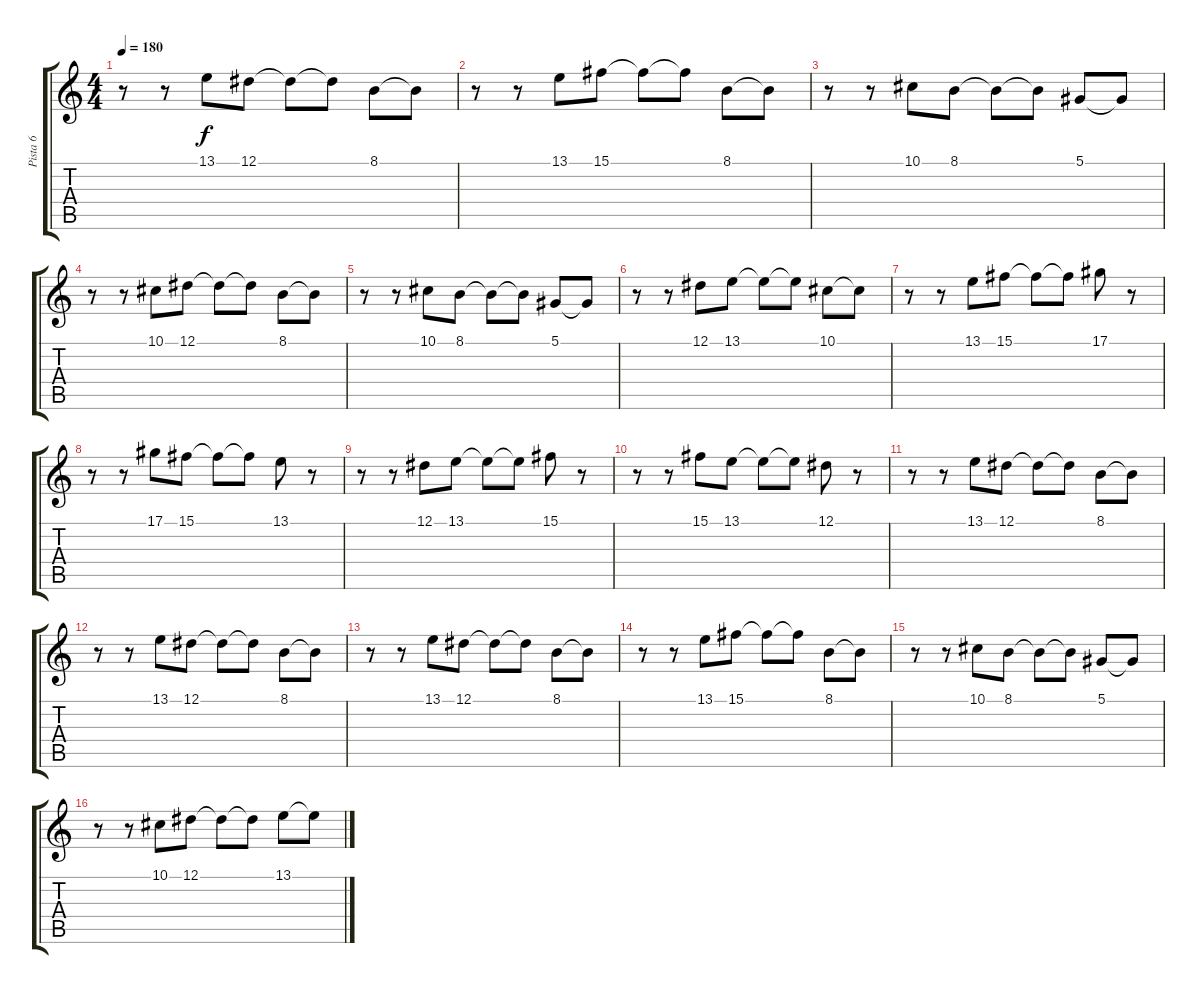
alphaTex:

\track ("Pista 6" "Pista 6") {instrument lead6voice}
\staff {score tabs}
\tuning (Eb4 Bb3 Gb3 Db3 Ab2 Eb2) {hide}
\ts (4 4)
\tempo 180
\clef g2
\ks c
r.8{dy f} r.8 13.1.8 12.1.8 12.1{t}.8 12.1{t}.8 8.1.8 8.1{t}.8 |
r.8 r.8 13.1.8 15.1.8 15.1{t}.8 15.1{t}.8 8.1.8 8.1{t}.8 |
r.8 r.8 10.1.8 8.1.8 8.1{t}.8 8.1{t}.8 5.1.8 5.1{t}.8 |
r.8 r.8 10.1.8 12.1.8 12.1{t}.8 12.1{t}.8 8.1.8 8.1{t}.8 |
r.8 r.8 10.1.8 8.1.8 8.1{t}.8 8.1{t}.8 5.1.8 5.1{t}.8 |
r.8 r.8 12.1.8 13.1.8 13.1{t}.8 13.1{t}.8 10.1.8 10.1{t}.8 |
r.8 r.8 13.1.8 15.1.8 15.1{t}.8 15.1{t}.8 17.1.8 r.8 |
r.8 r.8 17.1.8 15.1.8 15.1{t}.8 15.1{t}.8 13.1.8 r.8 |
r.8 r.8 12.1.8 13.1.8 13.1{t}.8 13.1{t}.8 15.1.8 r.8 |
r.8 r.8 15.1.8 13.1.8 13.1{t}.8 13.1{t}.8 12.1.8 r.8 |
r.8 r.8 13.1.8 12.1.8 12.1{t}.8 12.1{t}.8 8.1.8 8.1{t}.8 |
r.8 r.8 13.1.8 12.1.8 12.1{t}.8 12.1{t}.8 8.1.8 8.1{t}.8 |
r.8 r.8 13.1.8 12.1.8 12.1{t}.8 12.1{t}.8 8.1.8 8.1{t}.8 |
r.8 r.8 13.1.8 15.1.8 15.1{t}.8 15.1{t}.8 8.1.8 8.1{t}.8 |
r.8 r.8 10.1.8 8.1.8 8.1{t}.8 8.1{t}.8 5.1.8 5.1{t}.8 |
r.8 r.8 10.1.8 12.1.8 12.1{t}.8 12.1{t}.8 13.1.8 13.1{t}.8
